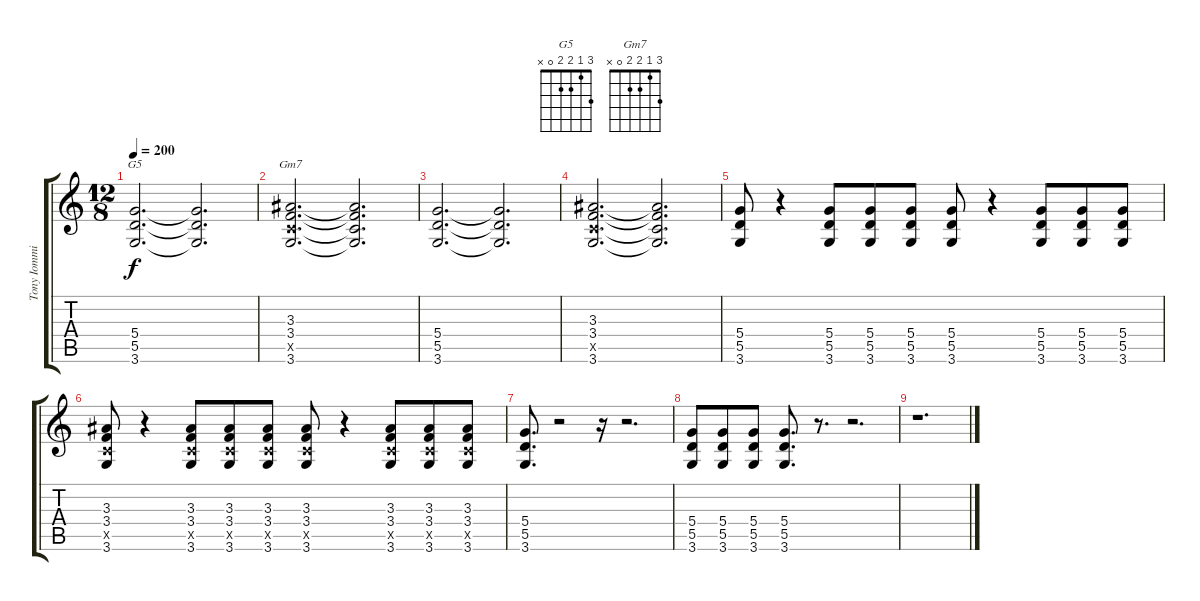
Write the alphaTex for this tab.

\track ("Tony Iommi - Lead Guitar" "Tony Iommi") {instrument distortionguitar}
\staff {score tabs}
\tuning (E4 B3 G3 D3 A2 E2) {hide}
\chord ("G5" 3 1 2 2 0 x)
\chord ("Gm7" 3 1 2 2 0 x)
\ts (12 8)
\tempo 200
\clef g2
\ks c
(5.4 5.5 3.6).2{d ch "G5" dy f} (5.4{t} 5.5{t} 3.6{t}).2{d} |
(3.3 3.4 3.5{x} 3.6).2{d ch "Gm7"} (3.3{t} 3.4{t} 3.5{t} 3.6{t}).2{d} |
(5.4 5.5 3.6).2{d} (5.4{t} 5.5{t} 3.6{t}).2{d} |
(3.3 3.4 3.5{x} 3.6).2{d} (3.3{t} 3.4{t} 3.5{t} 3.6{t}).2{d} |
(5.4 5.5 3.6).8 r.4 (5.4 5.5 3.6).8 (5.4 5.5 3.6).8 (5.4 5.5 3.6).8 (5.4 5.5 3.6).8 r.4 (5.4 5.5 3.6).8 (5.4 5.5 3.6).8 (5.4 5.5 3.6).8 |
(3.3 3.4 3.5{x} 3.6).8 r.4 (3.3 3.4 3.5{x} 3.6).8 (3.3 3.4 3.5{x} 3.6).8 (3.3 3.4 3.5{x} 3.6).8 (3.3 3.4 3.5{x} 3.6).8 r.4 (3.3 3.4 3.5{x} 3.6).8 (3.3 3.4 3.5{x} 3.6).8 (3.3 3.4 3.5{x} 3.6).8 |
(5.4 5.5 3.6).8{d} r.2 r.16 r.2{d} |
(5.4 5.5 3.6).8 (5.4 5.5 3.6).8 (5.4 5.5 3.6).8 (5.4 5.5 3.6).8{d} r.8{d} r.2{d} |
r.1{d}
